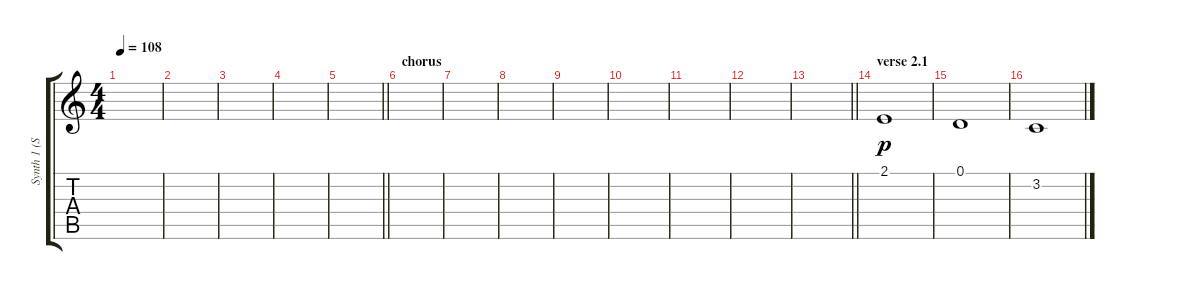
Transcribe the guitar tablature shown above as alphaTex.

\track ("Synth 1 (Semple)" "Synth 1 (S") {instrument stringensemble1}
\staff {score tabs}
\tuning (D4 A3 F3 C3 G2 C2) {hide}
\ts (4 4)
\tempo 108
\clef g2
\ks c
|
|
|
|
\barLineRight lightlight
|
\section ("" "chorus")
|
|
|
|
|
|
|
\barLineRight lightlight
|
\section ("" "verse 2.1")
2.1.1{dy p volume 10 instrument viola} |
0.1.1 |
3.2.1{volume 5}
